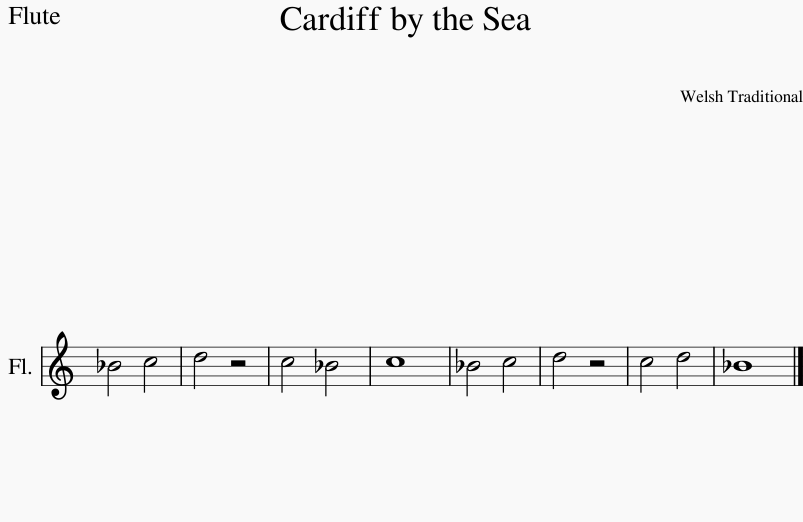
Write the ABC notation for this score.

X:1
%%score 1 2
L:1/8
M:4/4
I:linebreak $
K:C
V:1 perc stafflines=1
K:none
V:2 treble
V:1
 F2 D2 D2 D2 :|$ F2 D2 D2 D2 | F2 D2 D2 D2 | F2 D2 D2 D2 | F2 D2 D2 D2 | %5
 F2 D2 D2 D2 | F2 D2 D2 D2 | F2 D2 D2 D2 | F2 D2 D2 D2 |] %9
V:2
 z8 :|$ _B4 c4 | d4 z4 | c4 _B4 | c8 | %5
 _B4 c4 | d4 z4 | c4 d4 | _B8 |] %9
